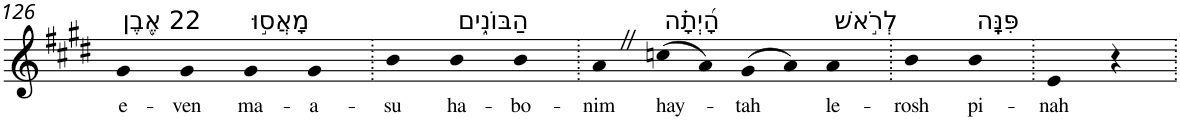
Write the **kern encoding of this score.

**kern	**text
*part1	*part1
*staff1	*staff1
*I"Piano	*
*I'Pno	*
!!LO:PB:g=z
*clefG2	*
*k[f#c#g#d#]	*
*E:	*
=126	=126
!LO:TX:a:t=22 אֶ֭בֶן	!
!	!LO:LY:b
4g#	e-
!	!LO:LY:b
4g#	-ven
!LO:TX:a:t=מָאֲס֣וּ	!
!	!LO:LY:b
4g#	ma-
!	!LO:LY:b
4g#	-a-
=127.	=127.
!	!LO:LY:b
4b	-su
!LO:TX:a:t=הַבּוֹנִ֑ים	!
!	!LO:LY:b
4b	ha-
!	!LO:LY:b
4b	-bo-
=128.	=128.
!	!LO:LY:b
4aZ	-nim
!LO:TX:a:t=הָ֝יְתָ֗ה	!
!	!LO:LY:b
(>8ccn	hay-
8a)	.
!	!LO:LY:b
(>8g#	-tah
8a)	.
!LO:TX:a:t=לְרֹ֣אשׁ	!
!	!LO:LY:b
4a	le-
=129.	=129.
!	!LO:LY:b
4b	-rosh
!LO:TX:a:t=פִּנָּֽה	!
!	!LO:LY:b
4b	pi-
=130.	=130.
!	!LO:LY:b
4e	-nah
4r	.
=.	=.
*-	*-
